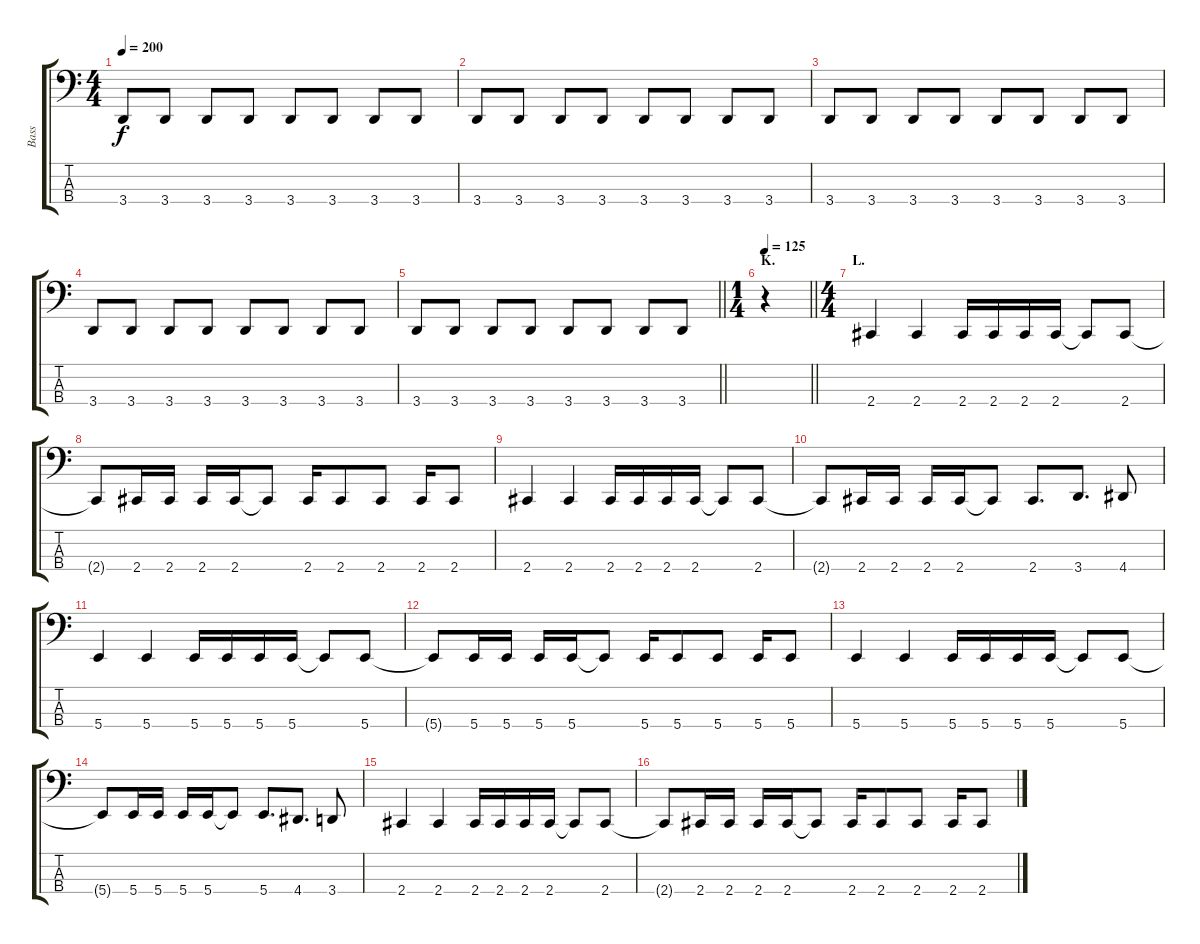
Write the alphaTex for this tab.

\track ("Bass" "Bass") {instrument electricbasspick}
\staff {score tabs}
\tuning (E2 B1 Gb1 B0) {hide}
\ts (4 4)
\tempo 200
\clef f4
\ks c
3.4.8{dy f} 3.4.8 3.4.8 3.4.8 3.4.8 3.4.8 3.4.8 3.4.8 |
3.4.8 3.4.8 3.4.8 3.4.8 3.4.8 3.4.8 3.4.8 3.4.8 |
3.4.8 3.4.8 3.4.8 3.4.8 3.4.8 3.4.8 3.4.8 3.4.8 |
3.4.8 3.4.8 3.4.8 3.4.8 3.4.8 3.4.8 3.4.8 3.4.8 |
\barLineRight lightlight
3.4.8 3.4.8 3.4.8 3.4.8 3.4.8 3.4.8 3.4.8 3.4.8 |
\ts (1 4)
\section ("" "K.")
\tempo 125
\barLineRight lightlight
r.4 |
\ts (4 4)
\section ("" "L.")
2.4.4 2.4.4 2.4.16 2.4.16 2.4.16 2.4.16 2.4{t}.8 2.4.8 |
2.4{t}.8 2.4.16 2.4.16 2.4.16 2.4.16 2.4{t}.8 2.4.16 2.4.8 2.4.8 2.4.16 2.4.8 |
2.4.4 2.4.4 2.4.16 2.4.16 2.4.16 2.4.16 2.4{t}.8 2.4.8 |
2.4{t}.8 2.4.16 2.4.16 2.4.16 2.4.16 2.4{t}.8 2.4.8{d} 3.4.8{d} 4.4.8 |
5.4.4 5.4.4 5.4.16 5.4.16 5.4.16 5.4.16 5.4{t}.8 5.4.8 |
5.4{t}.8 5.4.16 5.4.16 5.4.16 5.4.16 5.4{t}.8 5.4.16 5.4.8 5.4.8 5.4.16 5.4.8 |
5.4.4 5.4.4 5.4.16 5.4.16 5.4.16 5.4.16 5.4{t}.8 5.4.8 |
5.4{t}.8 5.4.16 5.4.16 5.4.16 5.4.16 5.4{t}.8 5.4.8{d} 4.4.8{d} 3.4.8 |
2.4.4 2.4.4 2.4.16 2.4.16 2.4.16 2.4.16 2.4{t}.8 2.4.8 |
2.4{t}.8 2.4.16 2.4.16 2.4.16 2.4.16 2.4{t}.8 2.4.16 2.4.8 2.4.8 2.4.16 2.4.8
